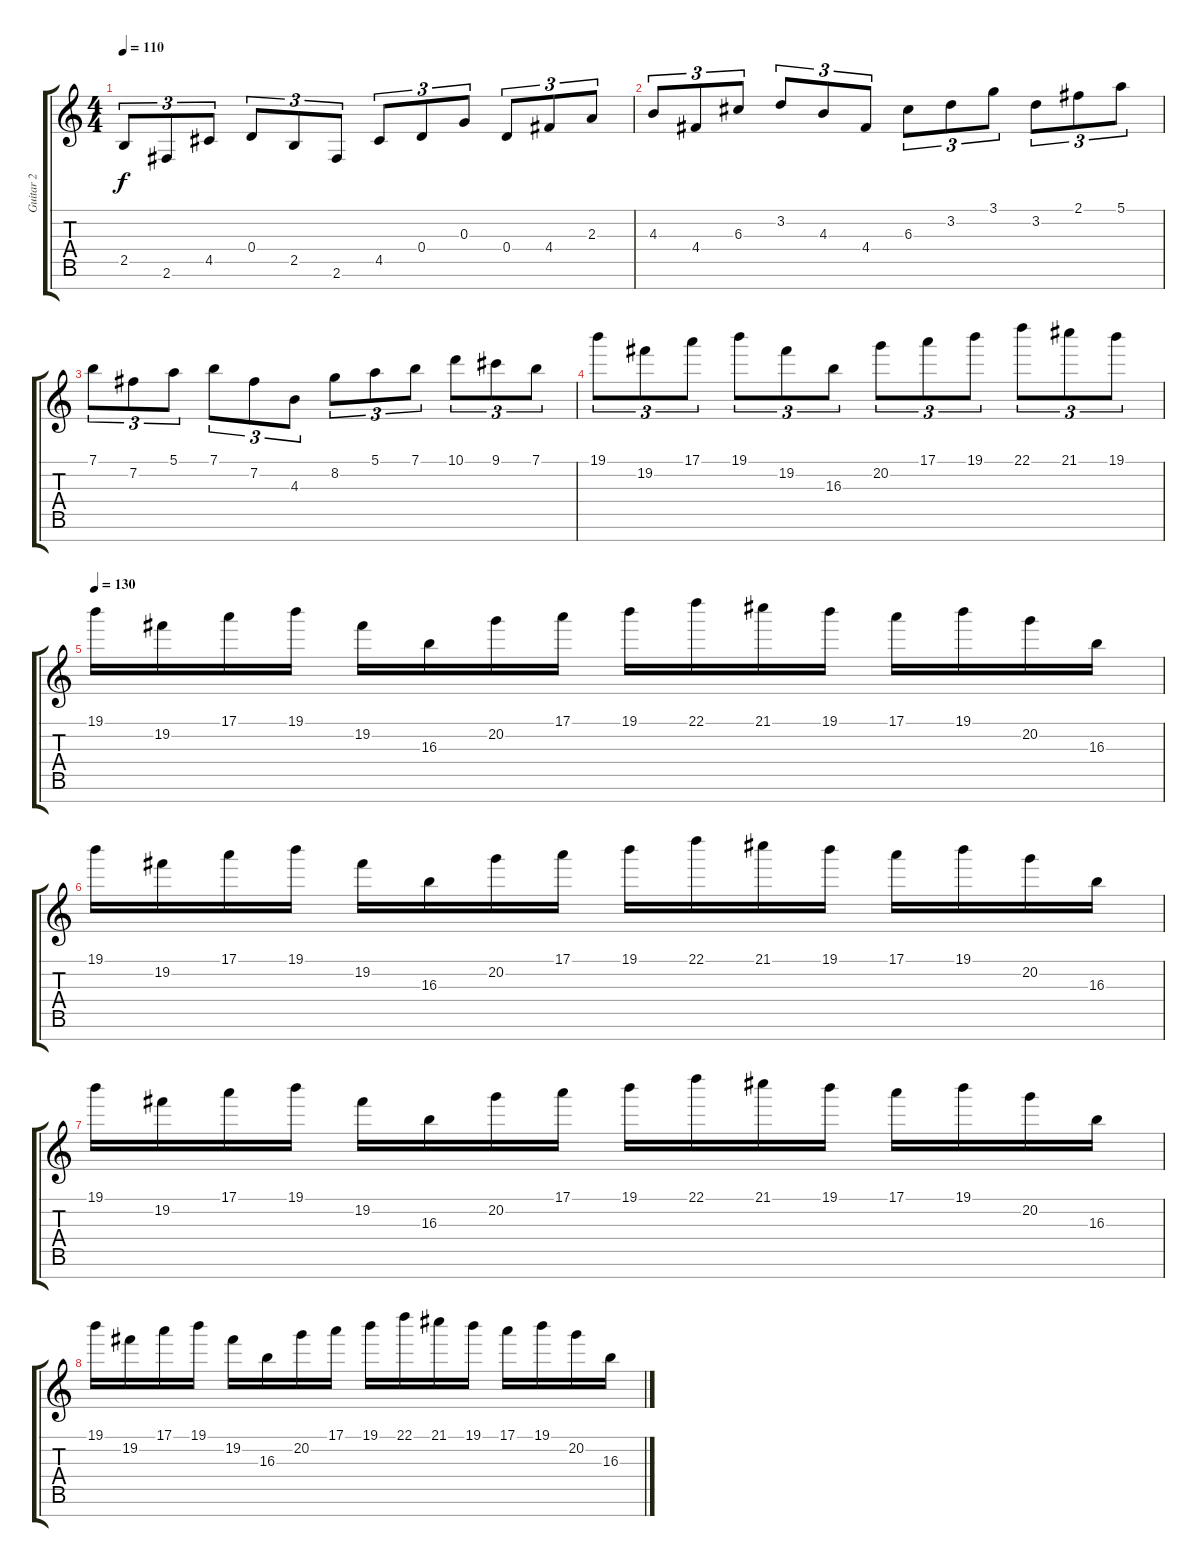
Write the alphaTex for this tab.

\track ("Guitar 2" "Guitar 2") {instrument overdrivenguitar}
\staff {score tabs}
\tuning (E4 B3 G3 D3 A2 E2 B1) {hide}
\ts (4 4)
\tempo 110
\clef g2
\ks c
2.5.8{tu (3 2) dy f} 2.6.8{tu (3 2)} 4.5.8{tu (3 2)} 0.4.8{tu (3 2)} 2.5.8{tu (3 2)} 2.6.8{tu (3 2)} 4.5.8{tu (3 2)} 0.4.8{tu (3 2)} 0.3.8{tu (3 2)} 0.4.8{tu (3 2)} 4.4.8{tu (3 2)} 2.3.8{tu (3 2)} |
4.3.8{tu (3 2)} 4.4.8{tu (3 2)} 6.3.8{tu (3 2)} 3.2.8{tu (3 2)} 4.3.8{tu (3 2)} 4.4.8{tu (3 2)} 6.3.8{tu (3 2)} 3.2.8{tu (3 2)} 3.1.8{tu (3 2)} 3.2.8{tu (3 2)} 2.1.8{tu (3 2)} 5.1.8{tu (3 2)} |
7.1.8{tu (3 2)} 7.2.8{tu (3 2)} 5.1.8{tu (3 2)} 7.1.8{tu (3 2)} 7.2.8{tu (3 2)} 4.3.8{tu (3 2)} 8.2.8{tu (3 2)} 5.1.8{tu (3 2)} 7.1.8{tu (3 2)} 10.1.8{tu (3 2)} 9.1.8{tu (3 2)} 7.1.8{tu (3 2)} |
19.1.8{tu (3 2)} 19.2.8{tu (3 2)} 17.1.8{tu (3 2)} 19.1.8{tu (3 2)} 19.2.8{tu (3 2)} 16.3.8{tu (3 2)} 20.2.8{tu (3 2)} 17.1.8{tu (3 2)} 19.1.8{tu (3 2)} 22.1.8{tu (3 2)} 21.1.8{tu (3 2)} 19.1.8{tu (3 2)} |
\tempo 130
19.1.16 19.2.16 17.1.16 19.1.16 19.2.16 16.3.16 20.2.16 17.1.16 19.1.16 22.1.16 21.1.16 19.1.16 17.1.16 19.1.16 20.2.16 16.3.16 |
19.1.16 19.2.16 17.1.16 19.1.16 19.2.16 16.3.16 20.2.16 17.1.16 19.1.16 22.1.16 21.1.16 19.1.16 17.1.16 19.1.16 20.2.16 16.3.16 |
19.1.16 19.2.16 17.1.16 19.1.16 19.2.16 16.3.16 20.2.16 17.1.16 19.1.16 22.1.16 21.1.16 19.1.16 17.1.16 19.1.16 20.2.16 16.3.16 |
19.1.16 19.2.16 17.1.16 19.1.16 19.2.16 16.3.16 20.2.16 17.1.16 19.1.16 22.1.16 21.1.16 19.1.16 17.1.16 19.1.16 20.2.16 16.3.16
